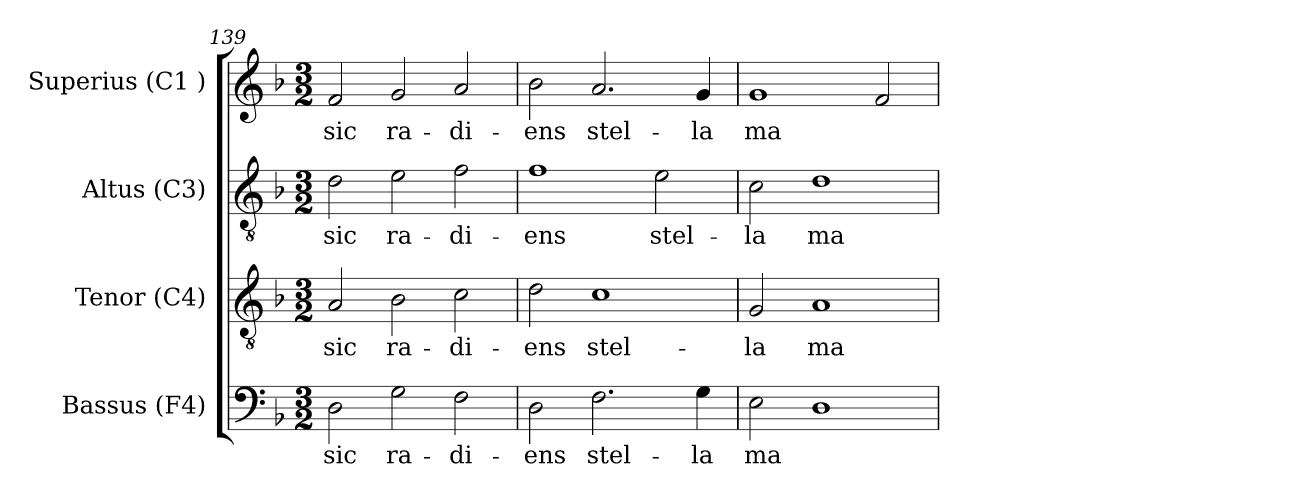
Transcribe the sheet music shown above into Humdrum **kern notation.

**kern	**text	**kern	**text	**kern	**text	**kern	**text
*part4	*part4	*part3	*part3	*part2	*part2	*part1	*part1
*staff4	*staff4	*staff3	*staff3	*staff2	*staff2	*staff1	*staff1
*I"Bassus (F4)	*	*I"Tenor (C4)	*	*I"Altus (C3)	*	*I"Superius (C1 )	*
*I'B.	*	*I'T.	*	*I'A.	*	*I'S.	*
*clefF4	*	*clefGv2	*	*clefGv2	*	*clefG2	*
*k[b-]	*	*k[b-]	*	*k[b-]	*	*k[b-]	*
*F:	*	*F:	*	*F:	*	*F:	*
*M3/2	*	*M3/2	*	*M3/2	*	*M3/2	*
=139	=139	=139	=139	=139	=139	=139	=139
!	!LO:LY:b:cj	!	!LO:LY:b:cj	!	!LO:LY:b:cj	!	!LO:LY:b:cj
2D\	sic	2A/	sic	2d\	sic	2f/	sic
!	!LO:LY:b:cj	!	!LO:LY:b:cj	!	!LO:LY:b:cj	!	!LO:LY:b:cj
2G\	ra-	2B-\	ra-	2e\	ra-	2g/	ra-
!	!LO:LY:b:cj	!	!LO:LY:b:cj	!	!LO:LY:b:cj	!	!LO:LY:b:cj
2F\	-di-	2c\	-di-	2f\	-di-	2a/	-di-
=140	=140	=140	=140	=140	=140	=140	=140
!	!LO:LY:b:cj	!	!LO:LY:b:cj	!	!LO:LY:b:cj	!	!LO:LY:b:cj
2D\	-ens	2d\	-ens	1f	-ens	2b-\	-ens
!	!LO:LY:b:cj	!	!LO:LY:b:cj	!	!	!	!LO:LY:b:cj
2.F\	stel-	1c	stel-	.	.	2.a/	stel-
!	!	!	!	!	!LO:LY:b:cj	!	!
.	.	.	.	2e\	stel-	.	.
!	!LO:LY:b:cj	!	!	!	!	!	!LO:LY:b:cj
4G\	-la	.	.	.	.	4g/	-la
!!LO:LB:g=z
=141	=141	=141	=141	=141	=141	=141	=141
!	!LO:LY:b:cj	!	!LO:LY:b:cj	!	!LO:LY:b:cj	!	!LO:LY:b:cj
2E\	ma-	2G/	-la	2c\	-la	1g	ma-
!	!LO:LY:b:cj	!	!LO:LY:b:cj	!	!LO:LY:b:cj	!	!
1D	--	1A	ma-	1d	ma-	.	.
!	!	!	!	!	!	!	!LO:LY:b:cj
.	.	.	.	.	.	2f/	--
=	=	=	=	=	=	=	=
*-	*-	*-	*-	*-	*-	*-	*-
